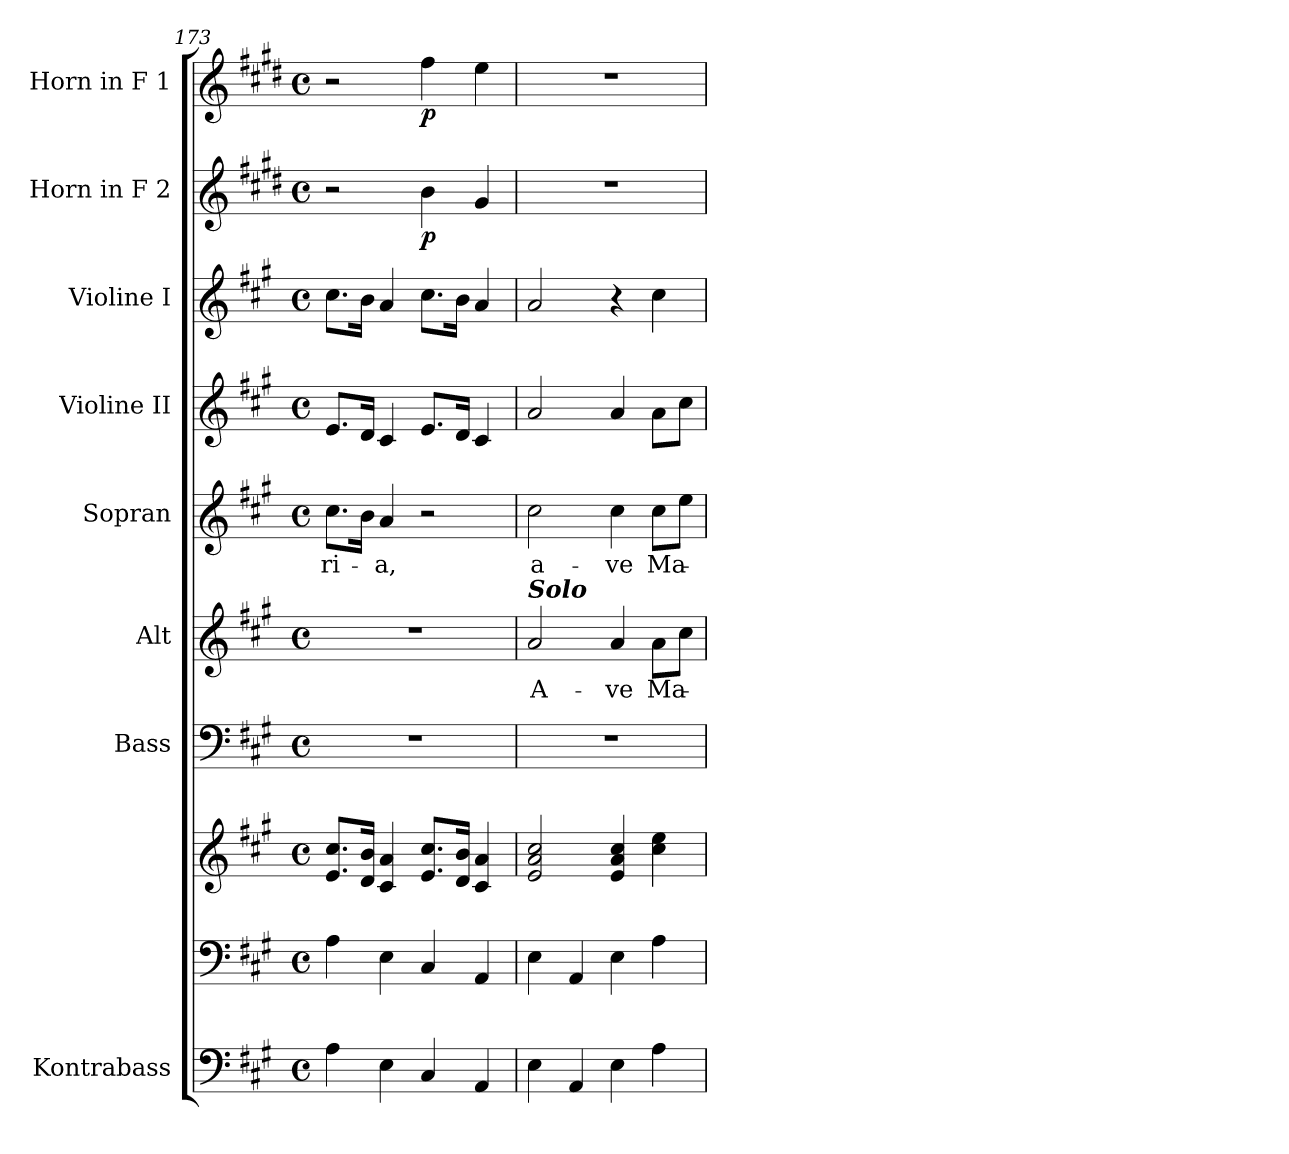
**kern	**kern	**kern	**kern	**kern	**text	**kern	**text	**kern	**kern	**kern	**dynam	**kern	**dynam
*part9	*part8	*part8	*part7	*part6	*part6	*part5	*part5	*part4	*part3	*part2	*part2	*part1	*part1
*staff10	*staff9	*staff8	*staff7	*staff6	*staff6	*staff5	*staff5	*staff4	*staff3	*staff2	*staff2	*staff1	*staff1
*I"Kontrabass	*	*	*I"Bass	*I"Alt	*	*I"Sopran	*	*I"Violine II	*I"Violine I	*I"Horn in F 2	*	*I"Horn in F 1	*
*I'Kb.	*	*	*I'B.	*I'A.	*	*I'S.	*	*I'Vl. II	*I'Vl. I	*	*	*	*
*clefF4	*clefF4	*clefG2	*clefF4	*clefG2	*	*clefG2	*	*clefG2	*clefG2	*clefG2	*	*clefG2	*
*ITrd7c12	*	*	*	*	*	*	*	*	*	*ITrd4c7	*	*ITrd4c7	*
*k[f#c#g#]	*k[f#c#g#]	*k[f#c#g#]	*k[f#c#g#]	*k[f#c#g#]	*	*k[f#c#g#]	*	*k[f#c#g#]	*k[f#c#g#]	*k[f#c#g#]	*	*k[f#c#g#]	*
*A:	*A:	*A:	*A:	*A:	*	*A:	*	*A:	*A:	*A:	*	*A:	*
*M4/4	*M4/4	*M4/4	*M4/4	*M4/4	*	*M4/4	*	*M4/4	*M4/4	*M4/4	*	*M4/4	*
*met(c)	*met(c)	*met(c)	*met(c)	*met(c)	*	*met(c)	*	*met(c)	*met(c)	*met(c)	*	*met(c)	*
=173	=173	=173	=173	=173	=173	=173	=173	=173	=173	=173	=173	=173	=173
!	!	!	!	!	!	!	!LO:LY:b	!	!	!	!	!	!
4AA\	4A\	8.e/ 8.cc#/L	1r	1r	.	8.cc#\L	-ri-	8.e/L	8.cc#\L	2r	.	2r	.
.	.	16d/ 16b/Jk	.	.	.	16b\Jk	.	16d/Jk	16b\Jk	.	.	.	.
!	!	!	!	!	!	!	!LO:LY:b	!	!	!	!	!	!
4EE\	4E\	4c#/ 4a/	.	.	.	4a/	-a,	4c#/	4a/	.	.	.	.
!	!	!	!	!	!	!	!	!	!	!	!LO:DY:b	!	!LO:DY:b
4CC#/	4C#/	8.e/ 8.cc#/L	.	.	.	2r	.	8.e/L	8.cc#\L	4e\	p	4b\	p
.	.	16d/ 16b/Jk	.	.	.	.	.	16d/Jk	16b\Jk	.	.	.	.
4AAA/	4AA/	4c#/ 4a/	.	.	.	.	.	4c#/	4a/	4c#/	.	4a\	.
=174	=174	=174	=174	=174	=174	=174	=174	=174	=174	=174	=174	=174	=174
!	!	!	!	!LO:TX:a:Bi:t=Solo	!	!	!	!	!	!	!	!	!
!	!	!	!	!	!LO:LY:b	!	!LO:LY:b	!	!	!	!	!	!
4EE\	4E\	2e/ 2a/ 2cc#/	1r	2a/	A-	2cc#\	a-	2a/	2a/	1r	.	1r	.
4AAA/	4AA/	.	.	.	.	.	.	.	.	.	.	.	.
!	!	!	!	!	!LO:LY:b	!	!LO:LY:b	!	!	!	!	!	!
4EE\	4E\	4e/ 4a/ 4cc#/	.	4a/	-ve	4cc#\	-ve	4a/	4r	.	.	.	.
!	!	!	!	!	!LO:LY:b	!	!LO:LY:b	!	!	!	!	!	!
4AA\	4A\	4cc#\ 4ee\	.	8a\L	Ma-	8cc#\L	Ma-	8a\L	4cc#\	.	.	.	.
.	.	.	.	8cc#\J	.	8ee\J	.	8cc#\J	.	.	.	.	.
=	=	=	=	=	=	=	=	=	=	=	=	=	=
*-	*-	*-	*-	*-	*-	*-	*-	*-	*-	*-	*-	*-	*-
